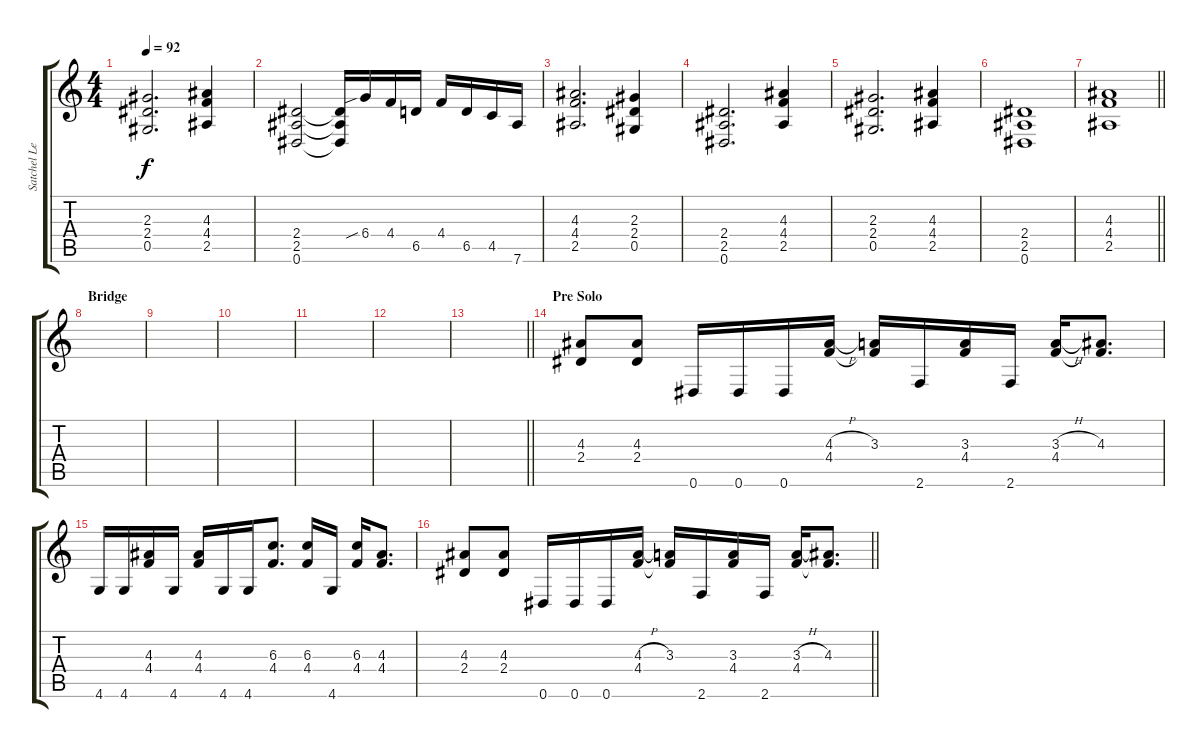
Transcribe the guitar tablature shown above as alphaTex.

\track ("Satchel Lead" "Satchel Le") {instrument distortionguitar}
\staff {score tabs}
\tuning (Eb4 Bb3 Gb3 Db3 Ab2 Eb2) {hide}
\ts (4 4)
\tempo 92
\clef g2
\ks c
(2.3 2.4 0.5).2{d dy f} (4.3 4.4 2.5).4 |
(2.4 2.5 0.6).2 (2.4{t} 2.5{t} 0.6{t}).16 6.4{sib}.16 4.4.16 6.5.16 4.4.16 6.5.16 4.5.16 7.6.16 |
(4.3 4.4 2.5).2{d} (2.3 2.4 0.5).4 |
(2.4 2.5 0.6).2{d} (4.3 4.4 2.5).4 |
(2.3 2.4 0.5).2{d} (4.3 4.4 2.5).4 |
(2.4 2.5 0.6).1 |
\barLineRight lightlight
(4.3 4.4 2.5).1 |
\section ("" "Bridge")
|
|
|
|
|
\barLineRight lightlight
|
\section ("" "Pre Solo")
(4.3 2.4).8 (4.3 2.4).8 0.6.16 0.6.16 0.6.16 (4.3{h} 4.4).16 (3.3 4.4{t}).16 2.6.16 (3.3 4.4).16 2.6.16 (3.3{h} 4.4).16 (4.3 4.4{t}).8{d} |
4.6.16 4.6.16 (4.3 4.4).16 4.6.16 (4.3 4.4).16 4.6.16 4.6.16 (6.3 4.4).8{d} (6.3 4.4).16 4.6.16 (6.3 4.4).16 (4.3 4.4).8{d} |
\barLineRight lightlight
(4.3 2.4).8 (4.3 2.4).8 0.6.16 0.6.16 0.6.16 (4.3{h} 4.4).16 (3.3 4.4{t}).16 2.6.16 (3.3 4.4).16 2.6.16 (3.3{h} 4.4).16 (4.3 4.4{t}).8{d}
